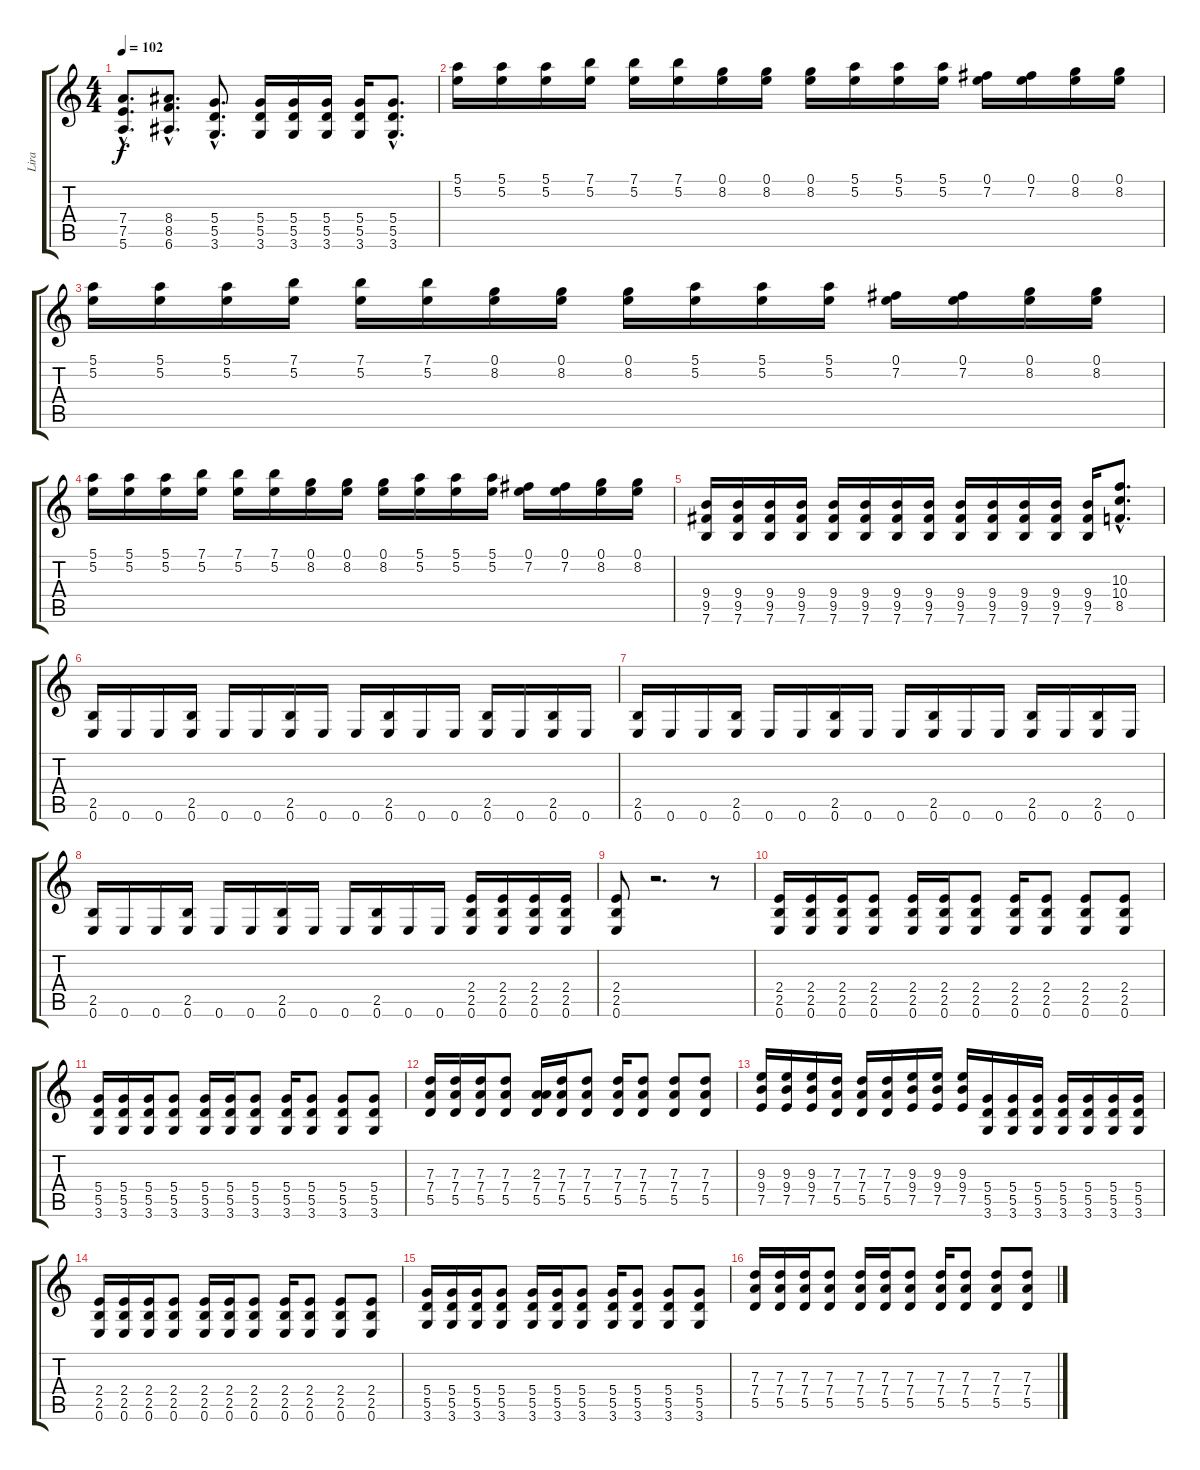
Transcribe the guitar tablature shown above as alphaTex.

\track ("Lira" "Lira") {instrument overdrivenguitar}
\staff {score tabs}
\tuning (E4 B3 G3 D3 A2 E2) {hide}
\ts (4 4)
\tempo 102
\clef g2
\ks c
(7.4{hac} 7.5{hac} 5.6{hac}).8{d dy f} (8.4{hac} 8.5{hac} 6.6{hac}).8{d} (5.4{hac} 5.5{hac} 3.6{hac}).8{d} (5.4 5.5 3.6).16 (5.4 5.5 3.6).16 (5.4 5.5 3.6).16 (5.4 5.5 3.6).16 (5.4{hac} 5.5{hac} 3.6{hac}).8{d} |
(5.1 5.2).16 (5.1 5.2).16 (5.1 5.2).16 (7.1 5.2).16 (7.1 5.2).16 (7.1 5.2).16 (0.1 8.2).16 (0.1 8.2).16 (0.1 8.2).16 (5.1 5.2).16 (5.1 5.2).16 (5.1 5.2).16 (0.1 7.2).16 (0.1 7.2).16 (0.1 8.2).16 (0.1 8.2).16 |
(5.1 5.2).16 (5.1 5.2).16 (5.1 5.2).16 (7.1 5.2).16 (7.1 5.2).16 (7.1 5.2).16 (0.1 8.2).16 (0.1 8.2).16 (0.1 8.2).16 (5.1 5.2).16 (5.1 5.2).16 (5.1 5.2).16 (0.1 7.2).16 (0.1 7.2).16 (0.1 8.2).16 (0.1 8.2).16 |
(5.1 5.2).16 (5.1 5.2).16 (5.1 5.2).16 (7.1 5.2).16 (7.1 5.2).16 (7.1 5.2).16 (0.1 8.2).16 (0.1 8.2).16 (0.1 8.2).16 (5.1 5.2).16 (5.1 5.2).16 (5.1 5.2).16 (0.1 7.2).16 (0.1 7.2).16 (0.1 8.2).16 (0.1 8.2).16 |
(9.4 9.5 7.6).16 (9.4 9.5 7.6).16 (9.4 9.5 7.6).16 (9.4 9.5 7.6).16 (9.4 9.5 7.6).16 (9.4 9.5 7.6).16 (9.4 9.5 7.6).16 (9.4 9.5 7.6).16 (9.4 9.5 7.6).16 (9.4 9.5 7.6).16 (9.4 9.5 7.6).16 (9.4 9.5 7.6).16 (9.4 9.5 7.6).16 (10.3{hac} 10.4{hac} 8.5{hac}).8{d} |
(2.5 0.6).16 0.6.16 0.6.16 (2.5 0.6).16 0.6.16 0.6.16 (2.5 0.6).16 0.6.16 0.6.16 (2.5 0.6).16 0.6.16 0.6.16 (2.5 0.6).16 0.6.16 (2.5 0.6).16 0.6.16 |
(2.5 0.6).16 0.6.16 0.6.16 (2.5 0.6).16 0.6.16 0.6.16 (2.5 0.6).16 0.6.16 0.6.16 (2.5 0.6).16 0.6.16 0.6.16 (2.5 0.6).16 0.6.16 (2.5 0.6).16 0.6.16 |
(2.5 0.6).16 0.6.16 0.6.16 (2.5 0.6).16 0.6.16 0.6.16 (2.5 0.6).16 0.6.16 0.6.16 (2.5 0.6).16 0.6.16 0.6.16 (2.4 2.5 0.6).16 (2.4 2.5 0.6).16 (2.4 2.5 0.6).16 (2.4 2.5 0.6).16 |
(2.4 2.5 0.6).8 r.2{d} r.8 |
(2.4 2.5 0.6).16 (2.4 2.5 0.6).16 (2.4 2.5 0.6).16 (2.4 2.5 0.6).8 (2.4 2.5 0.6).16 (2.4 2.5 0.6).16 (2.4 2.5 0.6).8 (2.4 2.5 0.6).16 (2.4 2.5 0.6).8 (2.4 2.5 0.6).8 (2.4 2.5 0.6).8 |
(5.4 5.5 3.6).16 (5.4 5.5 3.6).16 (5.4 5.5 3.6).16 (5.4 5.5 3.6).8 (5.4 5.5 3.6).16 (5.4 5.5 3.6).16 (5.4 5.5 3.6).8 (5.4 5.5 3.6).16 (5.4 5.5 3.6).8 (5.4 5.5 3.6).8 (5.4 5.5 3.6).8 |
(7.3 7.4 5.5).16 (7.3 7.4 5.5).16 (7.3 7.4 5.5).16 (7.3 7.4 5.5).8 (2.3 7.4 5.5).16 (7.3 7.4 5.5).16 (7.3 7.4 5.5).8 (7.3 7.4 5.5).16 (7.3 7.4 5.5).8 (7.3 7.4 5.5).8 (7.3 7.4 5.5).8 |
(9.3 9.4 7.5).16 (9.3 9.4 7.5).16 (9.3 9.4 7.5).16 (7.3 7.4 5.5).16 (7.3 7.4 5.5).16 (7.3 7.4 5.5).16 (9.3 9.4 7.5).16 (9.3 9.4 7.5).16 (9.3 9.4 7.5).16 (5.4 5.5 3.6).16 (5.4 5.5 3.6).16 (5.4 5.5 3.6).16 (5.4 5.5 3.6).16 (5.4 5.5 3.6).16 (5.4 5.5 3.6).16 (5.4 5.5 3.6).16 |
(2.4 2.5 0.6).16 (2.4 2.5 0.6).16 (2.4 2.5 0.6).16 (2.4 2.5 0.6).8 (2.4 2.5 0.6).16 (2.4 2.5 0.6).16 (2.4 2.5 0.6).8 (2.4 2.5 0.6).16 (2.4 2.5 0.6).8 (2.4 2.5 0.6).8 (2.4 2.5 0.6).8 |
(5.4 5.5 3.6).16 (5.4 5.5 3.6).16 (5.4 5.5 3.6).16 (5.4 5.5 3.6).8 (5.4 5.5 3.6).16 (5.4 5.5 3.6).16 (5.4 5.5 3.6).8 (5.4 5.5 3.6).16 (5.4 5.5 3.6).8 (5.4 5.5 3.6).8 (5.4 5.5 3.6).8 |
(7.3 7.4 5.5).16 (7.3 7.4 5.5).16 (7.3 7.4 5.5).16 (7.3 7.4 5.5).8 (7.3 7.4 5.5).16 (7.3 7.4 5.5).16 (7.3 7.4 5.5).8 (7.3 7.4 5.5).16 (7.3 7.4 5.5).8 (7.3 7.4 5.5).8 (7.3 7.4 5.5).8
